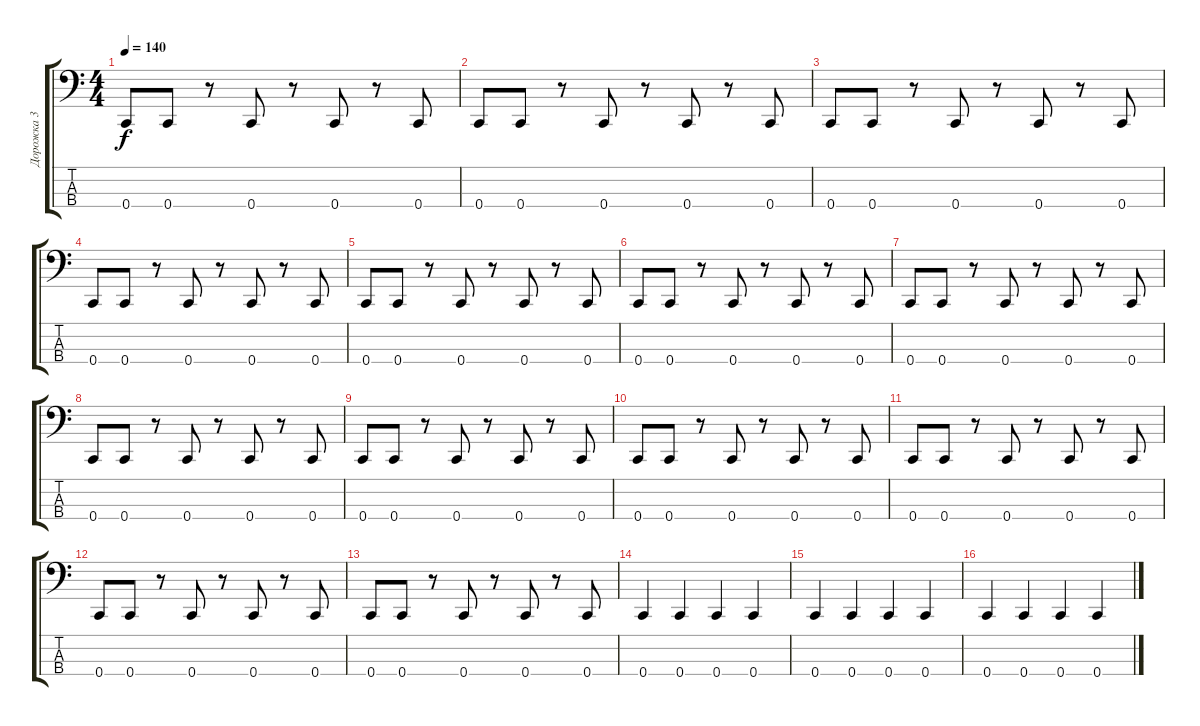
\track ("Дорожка 3" "Дорожка 3") {instrument electricbassfinger}
\staff {score tabs}
\tuning (F2 C2 G1 C1) {hide}
\ts (4 4)
\tempo 140
\clef f4
\ks c
0.4.8{dy f} 0.4.8 r.8 0.4.8 r.8 0.4.8 r.8 0.4.8 |
0.4.8 0.4.8 r.8 0.4.8 r.8 0.4.8 r.8 0.4.8 |
0.4.8 0.4.8 r.8 0.4.8 r.8 0.4.8 r.8 0.4.8 |
0.4.8 0.4.8 r.8 0.4.8 r.8 0.4.8 r.8 0.4.8 |
0.4.8 0.4.8 r.8 0.4.8 r.8 0.4.8 r.8 0.4.8 |
0.4.8 0.4.8 r.8 0.4.8 r.8 0.4.8 r.8 0.4.8 |
0.4.8 0.4.8 r.8 0.4.8 r.8 0.4.8 r.8 0.4.8 |
0.4.8 0.4.8 r.8 0.4.8 r.8 0.4.8 r.8 0.4.8 |
0.4.8 0.4.8 r.8 0.4.8 r.8 0.4.8 r.8 0.4.8 |
0.4.8 0.4.8 r.8 0.4.8 r.8 0.4.8 r.8 0.4.8 |
0.4.8 0.4.8 r.8 0.4.8 r.8 0.4.8 r.8 0.4.8 |
0.4.8 0.4.8 r.8 0.4.8 r.8 0.4.8 r.8 0.4.8 |
0.4.8 0.4.8 r.8 0.4.8 r.8 0.4.8 r.8 0.4.8 |
0.4.4 0.4.4 0.4.4 0.4.4 |
0.4.4 0.4.4 0.4.4 0.4.4 |
0.4.4 0.4.4 0.4.4 0.4.4
